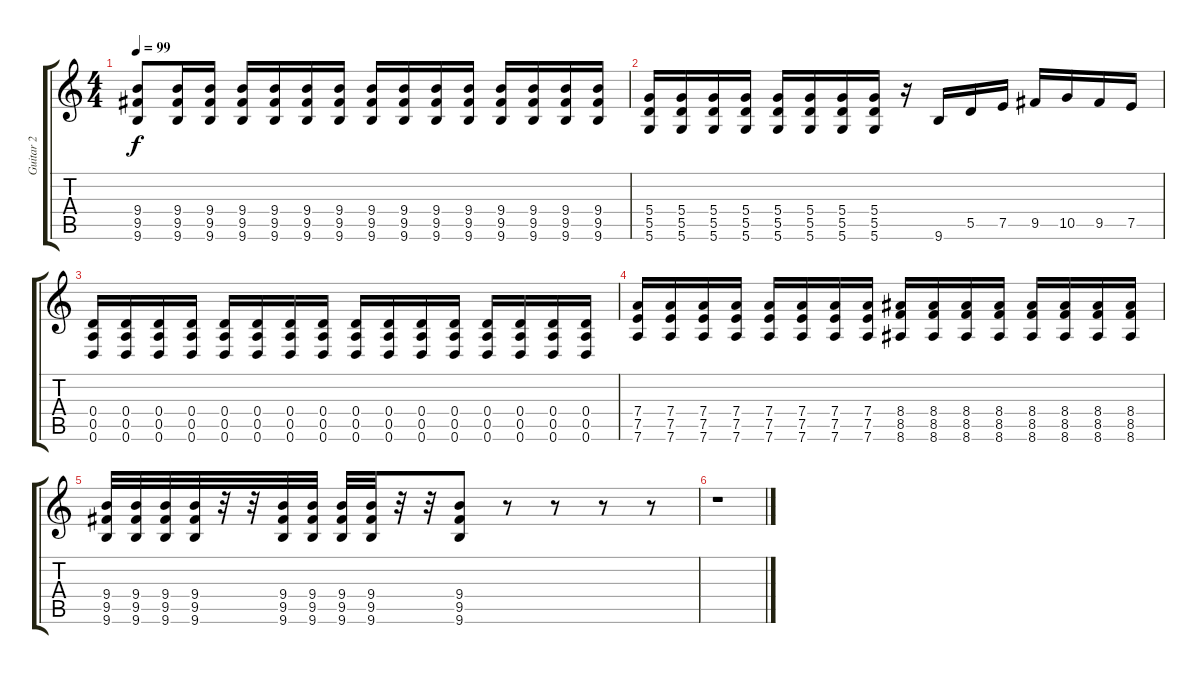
\track ("Guitar 2" "Guitar 2") {solo instrument distortionguitar}
\staff {score tabs}
\tuning (E4 B3 G3 D3 A2 D2) {hide}
\ts (4 4)
\tempo 99
\clef g2
\ks c
(9.4 9.5 9.6).8{dy f} (9.4 9.5 9.6).16 (9.4 9.5 9.6).16 (9.4 9.5 9.6).16 (9.4 9.5 9.6).16 (9.4 9.5 9.6).16 (9.4 9.5 9.6).16 (9.4 9.5 9.6).16 (9.4 9.5 9.6).16 (9.4 9.5 9.6).16 (9.4 9.5 9.6).16 (9.4 9.5 9.6).16 (9.4 9.5 9.6).16 (9.4 9.5 9.6).16 (9.4 9.5 9.6).16 |
(5.4 5.5 5.6).16 (5.4 5.5 5.6).16 (5.4 5.5 5.6).16 (5.4 5.5 5.6).16 (5.4 5.5 5.6).16 (5.4 5.5 5.6).16 (5.4 5.5 5.6).16 (5.4 5.5 5.6).16 r.16 9.6.16 5.5.16 7.5.16 9.5.16 10.5.16 9.5.16 7.5.16 |
(0.4 0.5 0.6).16 (0.4 0.5 0.6).16 (0.4 0.5 0.6).16 (0.4 0.5 0.6).16 (0.4 0.5 0.6).16 (0.4 0.5 0.6).16 (0.4 0.5 0.6).16 (0.4 0.5 0.6).16 (0.4 0.5 0.6).16 (0.4 0.5 0.6).16 (0.4 0.5 0.6).16 (0.4 0.5 0.6).16 (0.4 0.5 0.6).16 (0.4 0.5 0.6).16 (0.4 0.5 0.6).16 (0.4 0.5 0.6).16 |
(7.4 7.5 7.6).16 (7.4 7.5 7.6).16 (7.4 7.5 7.6).16 (7.4 7.5 7.6).16 (7.4 7.5 7.6).16 (7.4 7.5 7.6).16 (7.4 7.5 7.6).16 (7.4 7.5 7.6).16 (8.4 8.5 8.6).16 (8.4 8.5 8.6).16 (8.4 8.5 8.6).16 (8.4 8.5 8.6).16 (8.4 8.5 8.6).16 (8.4 8.5 8.6).16 (8.4 8.5 8.6).16 (8.4 8.5 8.6).16 |
(9.4 9.5 9.6).32 (9.4 9.5 9.6).32 (9.4 9.5 9.6).32 (9.4 9.5 9.6).32 r.32 r.32 (9.4 9.5 9.6).32 (9.4 9.5 9.6).32 (9.4 9.5 9.6).32 (9.4 9.5 9.6).32 r.32 r.32 (9.4 9.5 9.6).8 r.8 r.8 r.8 r.8 |
r.1
